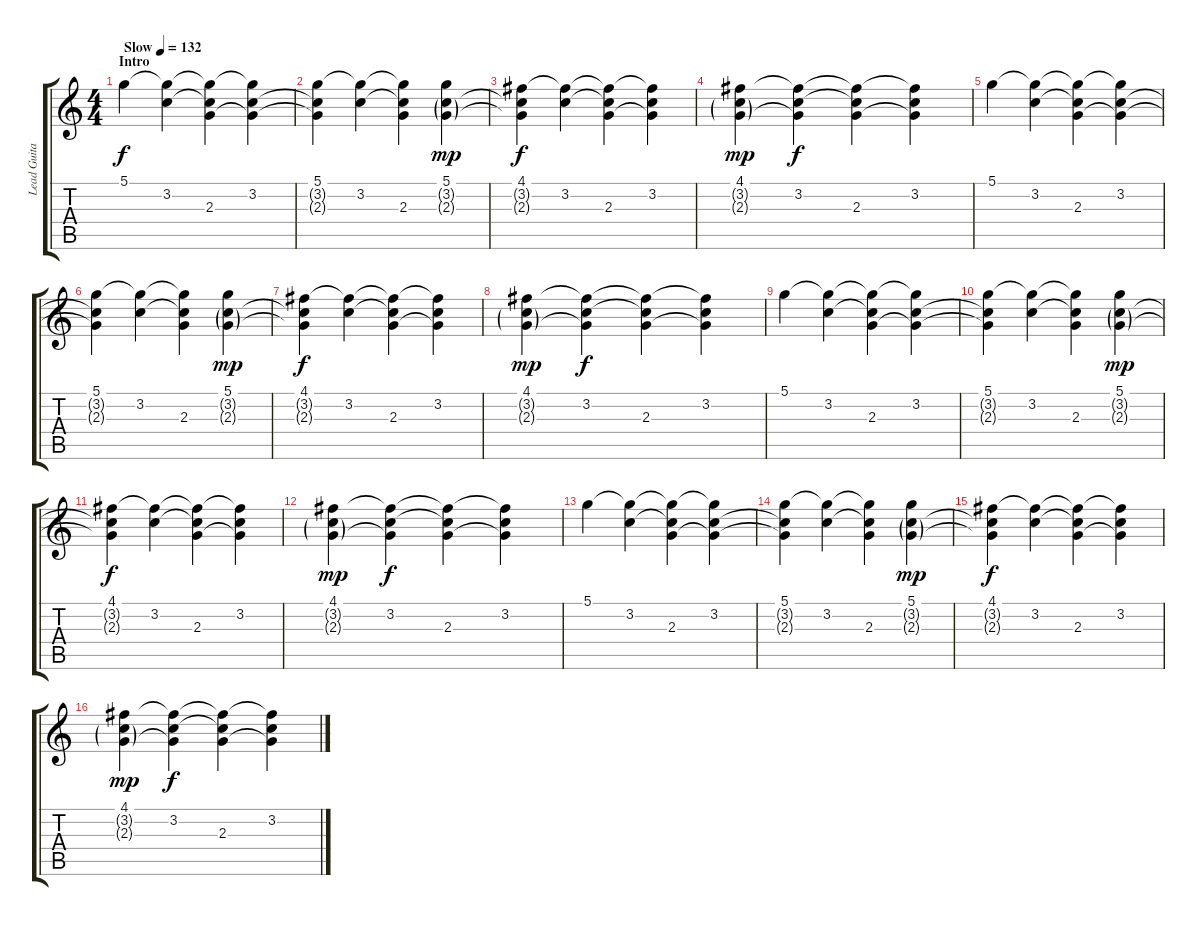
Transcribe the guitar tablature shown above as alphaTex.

\track ("Lead Guitar (elec. w/dist.) [Double]" "Lead Guita") {instrument distortionguitar}
\staff {score tabs}
\tuning (D4 A3 F3 C3 G2 C2) {hide}
\ts (4 4)
\section ("" "Intro")
\tempo (132 "Slow")
\clef g2
\ks c
5.1.4{dy f instrument distortionguitar} (5.1{t} 3.2).4 (5.1{t} 3.2{t} 2.3).4 (5.1{t} 3.2 2.3{t}).4 |
(5.1 3.2{t} 2.3{t}).4 (5.1{t} 3.2).4 (5.1{t} 3.2{t} 2.3).4 (5.1 3.2{g} 2.3{g}).4{dy mp} |
(4.1 3.2{t} 2.3{t}).4{dy f} (4.1{t} 3.2).4 (4.1{t} 3.2{t} 2.3).4 (4.1{t} 3.2 2.3{t}).4 |
(4.1 3.2{g} 2.3{g}).4{dy mp} (4.1{t} 3.2 2.3{t}).4{dy f} (4.1{t} 3.2{t} 2.3).4 (4.1{t} 3.2 2.3{t}).4 |
5.1.4 (5.1{t} 3.2).4 (5.1{t} 3.2{t} 2.3).4 (5.1{t} 3.2 2.3{t}).4 |
(5.1 3.2{t} 2.3{t}).4 (5.1{t} 3.2).4 (5.1{t} 3.2{t} 2.3).4 (5.1 3.2{g} 2.3{g}).4{dy mp} |
(4.1 3.2{t} 2.3{t}).4{dy f} (4.1{t} 3.2).4 (4.1{t} 3.2{t} 2.3).4 (4.1{t} 3.2 2.3{t}).4 |
(4.1 3.2{g} 2.3{g}).4{dy mp} (4.1{t} 3.2 2.3{t}).4{dy f} (4.1{t} 3.2{t} 2.3).4 (4.1{t} 3.2 2.3{t}).4 |
5.1.4 (5.1{t} 3.2).4 (5.1{t} 3.2{t} 2.3).4 (5.1{t} 3.2 2.3{t}).4 |
(5.1 3.2{t} 2.3{t}).4 (5.1{t} 3.2).4 (5.1{t} 3.2{t} 2.3).4 (5.1 3.2{g} 2.3{g}).4{dy mp} |
(4.1 3.2{t} 2.3{t}).4{dy f} (4.1{t} 3.2).4 (4.1{t} 3.2{t} 2.3).4 (4.1{t} 3.2 2.3{t}).4 |
(4.1 3.2{g} 2.3{g}).4{dy mp} (4.1{t} 3.2 2.3{t}).4{dy f} (4.1{t} 3.2{t} 2.3).4 (4.1{t} 3.2 2.3{t}).4 |
5.1.4 (5.1{t} 3.2).4 (5.1{t} 3.2{t} 2.3).4 (5.1{t} 3.2 2.3{t}).4 |
(5.1 3.2{t} 2.3{t}).4 (5.1{t} 3.2).4 (5.1{t} 3.2{t} 2.3).4 (5.1 3.2{g} 2.3{g}).4{dy mp} |
(4.1 3.2{t} 2.3{t}).4{dy f} (4.1{t} 3.2).4 (4.1{t} 3.2{t} 2.3).4 (4.1{t} 3.2 2.3{t}).4 |
(4.1 3.2{g} 2.3{g}).4{dy mp} (4.1{t} 3.2 2.3{t}).4{dy f} (4.1{t} 3.2{t} 2.3).4 (4.1{t} 3.2 2.3{t}).4
